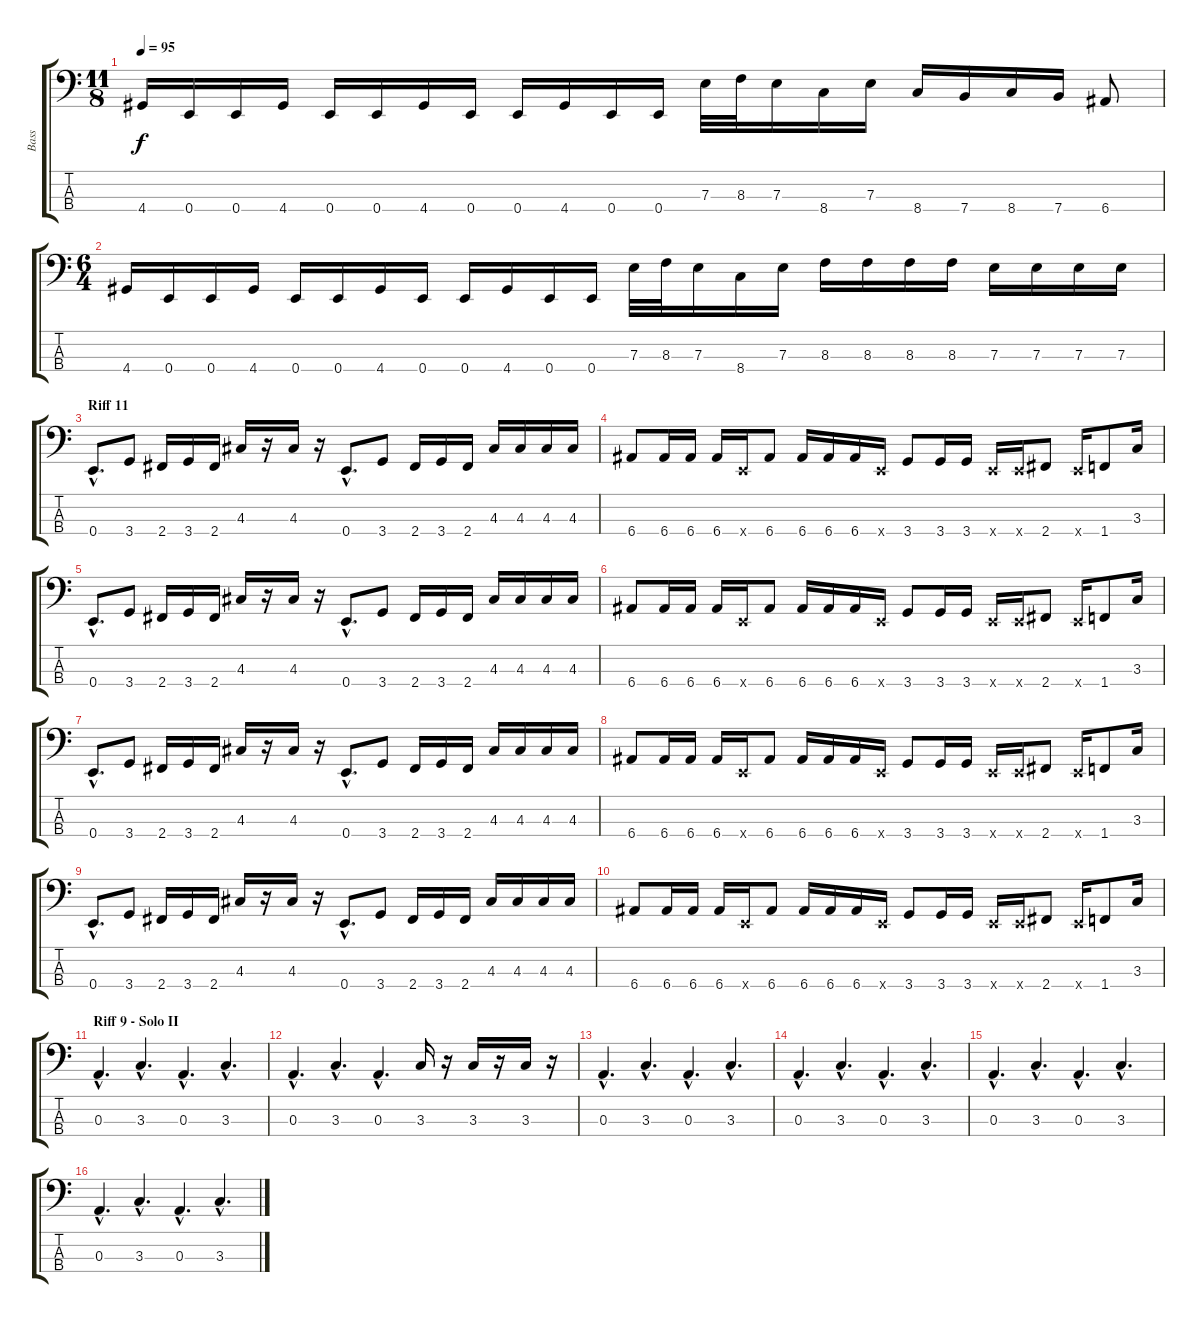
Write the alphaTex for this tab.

\track ("Bass" "Bass") {instrument electricbassfinger}
\staff {score tabs}
\tuning (G2 D2 A1 E1) {hide}
\ts (11 8)
\tempo 95
\clef f4
\ks c
4.4.16{dy f} 0.4.16 0.4.16 4.4.16 0.4.16 0.4.16 4.4.16 0.4.16 0.4.16 4.4.16 0.4.16 0.4.16 7.3.32 8.3.32 7.3.16 8.4.16 7.3.16 8.4.16 7.4.16 8.4.16 7.4.16 6.4.8 |
\ts (6 4)
4.4.16 0.4.16 0.4.16 4.4.16 0.4.16 0.4.16 4.4.16 0.4.16 0.4.16 4.4.16 0.4.16 0.4.16 7.3.32 8.3.32 7.3.16 8.4.16 7.3.16 8.3.16 8.3.16 8.3.16 8.3.16 7.3.16 7.3.16 7.3.16 7.3.16 |
\section ("" "Riff 11")
0.4{hac}.8{d} 3.4.8 2.4.16 3.4.16 2.4.16 4.3.16 r.16 4.3.16 r.16 0.4{hac}.8{d} 3.4.8 2.4.16 3.4.16 2.4.16 4.3.16 4.3.16 4.3.16 4.3.16 |
6.4.8 6.4.16 6.4.16 6.4.16 0.4{x}.16 6.4.8 6.4.16 6.4.16 6.4.16 0.4{x}.16 3.4.8 3.4.16 3.4.16 0.4{x}.16 0.4{x}.16 2.4.8 0.4{x}.16 1.4.8 3.3.16 |
0.4{hac}.8{d} 3.4.8 2.4.16 3.4.16 2.4.16 4.3.16 r.16 4.3.16 r.16 0.4{hac}.8{d} 3.4.8 2.4.16 3.4.16 2.4.16 4.3.16 4.3.16 4.3.16 4.3.16 |
6.4.8 6.4.16 6.4.16 6.4.16 0.4{x}.16 6.4.8 6.4.16 6.4.16 6.4.16 0.4{x}.16 3.4.8 3.4.16 3.4.16 0.4{x}.16 0.4{x}.16 2.4.8 0.4{x}.16 1.4.8 3.3.16 |
0.4{hac}.8{d} 3.4.8 2.4.16 3.4.16 2.4.16 4.3.16 r.16 4.3.16 r.16 0.4{hac}.8{d} 3.4.8 2.4.16 3.4.16 2.4.16 4.3.16 4.3.16 4.3.16 4.3.16 |
6.4.8 6.4.16 6.4.16 6.4.16 0.4{x}.16 6.4.8 6.4.16 6.4.16 6.4.16 0.4{x}.16 3.4.8 3.4.16 3.4.16 0.4{x}.16 0.4{x}.16 2.4.8 0.4{x}.16 1.4.8 3.3.16 |
0.4{hac}.8{d} 3.4.8 2.4.16 3.4.16 2.4.16 4.3.16 r.16 4.3.16 r.16 0.4{hac}.8{d} 3.4.8 2.4.16 3.4.16 2.4.16 4.3.16 4.3.16 4.3.16 4.3.16 |
6.4.8 6.4.16 6.4.16 6.4.16 0.4{x}.16 6.4.8 6.4.16 6.4.16 6.4.16 0.4{x}.16 3.4.8 3.4.16 3.4.16 0.4{x}.16 0.4{x}.16 2.4.8 0.4{x}.16 1.4.8 3.3.16 |
\section ("" "Riff 9 - Solo II")
0.3{hac}.4{d} 3.3{hac}.4{d} 0.3{hac}.4{d} 3.3{hac}.4{d} |
0.3{hac}.4{d} 3.3{hac}.4{d} 0.3{hac}.4{d} 3.3.16 r.16 3.3.16 r.16 3.3.16 r.16 |
0.3{hac}.4{d} 3.3{hac}.4{d} 0.3{hac}.4{d} 3.3{hac}.4{d} |
0.3{hac}.4{d} 3.3{hac}.4{d} 0.3{hac}.4{d} 3.3{hac}.4{d} |
0.3{hac}.4{d} 3.3{hac}.4{d} 0.3{hac}.4{d} 3.3{hac}.4{d} |
0.3{hac}.4{d} 3.3{hac}.4{d} 0.3{hac}.4{d} 3.3{hac}.4{d}
